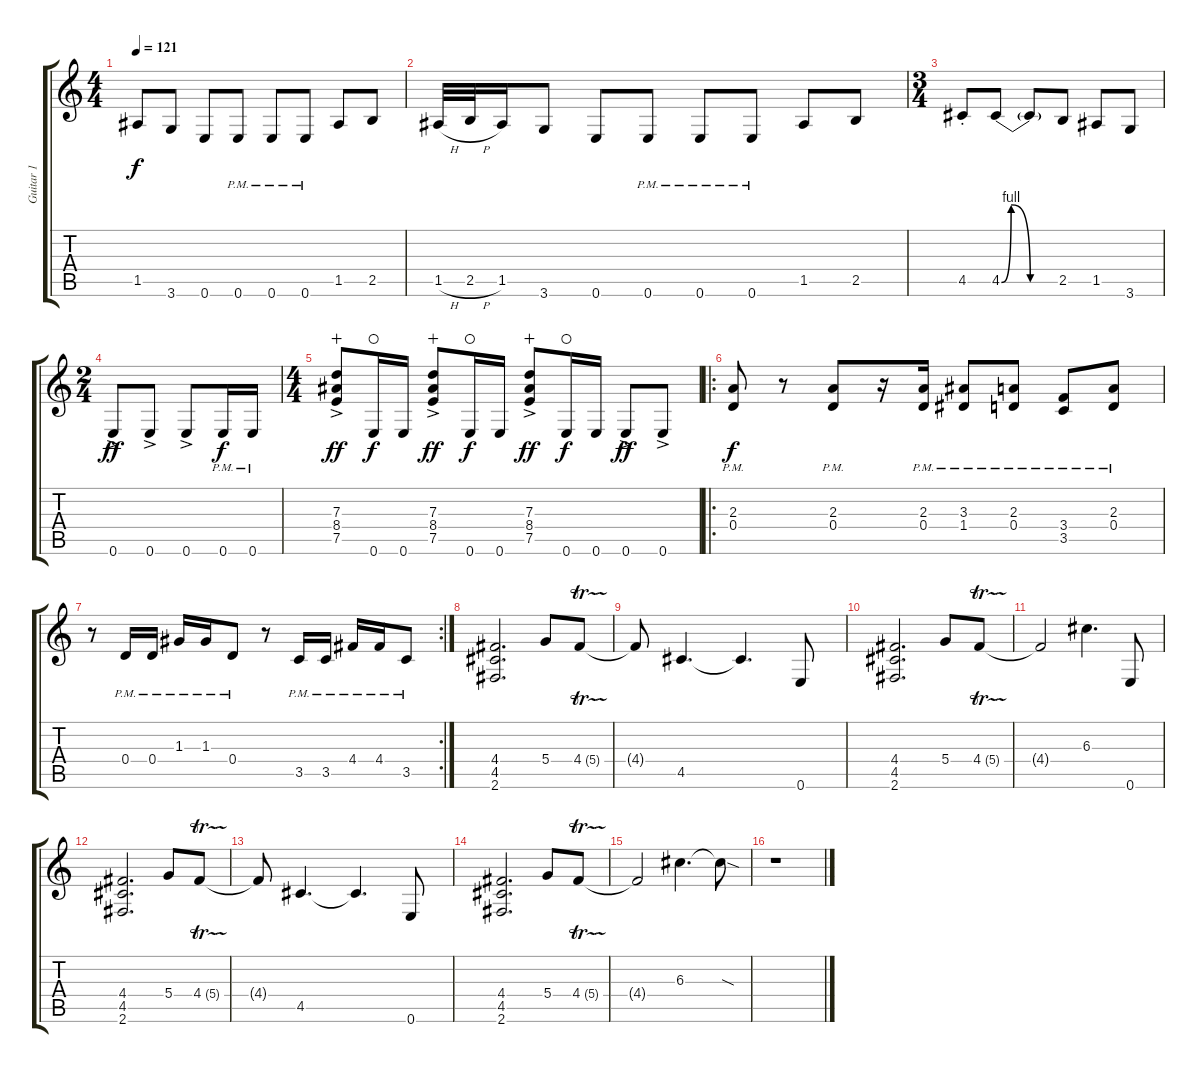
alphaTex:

\track ("Guitar 1" "Guitar 1") {instrument distortionguitar}
\staff {score tabs}
\tuning (E4 B3 G3 D3 A2 E2) {hide}
\ts (4 4)
\tempo 121
\clef g2
\ks c
1.5.8{dy f} 3.6.8 0.6.8 0.6{pm}.8 0.6{pm}.8 0.6{pm}.8 1.5.8 2.5.8 |
1.5{h}.32 2.5{h}.32 1.5.16 3.6.8 0.6.8 0.6{pm}.8 0.6{pm}.8 0.6{pm}.8 1.5.8 2.5.8 |
\ts (3 4)
4.5{st}.8 4.5{be (custom 0 0 10 4 30 0 60 0)}.8 4.5{t}.8 2.5.8 1.5.8 3.6.8 |
\ts (2 4)
0.6{ac}.8{dy ff} 0.6{ac}.8 0.6{ac}.8 0.6{pm}.16{dy f} 0.6{pm}.16 |
\ts (4 4)
(7.3{ac} 8.4{ac} 7.5{ac}).8{dy ff wahc} 0.6.16{dy f waho} 0.6.16 (7.3{ac} 8.4{ac} 7.5{ac}).8{dy ff wahc} 0.6.16{dy f waho} 0.6.16 (7.3{ac} 8.4{ac} 7.5{ac}).8{dy ff wahc} 0.6.16{dy f waho} 0.6.16 0.6{ac}.8{dy ff} 0.6{ac}.8 |
\ro
(2.3{pm} 0.4{pm}).8{dy f} r.8 (2.3{pm} 0.4{pm}).8 r.16 (2.3{pm} 0.4{pm}).16 (3.3{pm} 1.4{pm}).8 (2.3{pm} 0.4{pm}).8 (3.4{pm} 3.5{pm}).8 (2.3{pm} 0.4{pm}).8 |
\rc 2
r.8 0.4{pm}.16 0.4{pm}.16 1.3{pm}.16 1.3{pm}.16 0.4{pm}.8 r.8 3.5{pm}.16 3.5{pm}.16 4.4{pm}.16 4.4{pm}.16 3.5{pm}.8 |
(4.4 4.5 2.6).2{d} 5.4.8 4.4{tr (5 32)}.8 |
4.4{t}.8 4.5.4{d} 4.5{t}.4{d} 0.6.8 |
(4.4 4.5 2.6).2{d} 5.4.8 4.4{tr (5 32)}.8 |
4.4{t}.2 6.3.4{d} 0.6.8 |
(4.4 4.5 2.6).2{d} 5.4.8 4.4{tr (5 32)}.8 |
4.4{t}.8 4.5.4{d} 4.5{t}.4{d} 0.6.8 |
(4.4 4.5 2.6).2{d} 5.4.8 4.4{tr (5 32)}.8 |
4.4{t}.2 6.3.4{d} 6.3{sod t}.8 |
r.1
